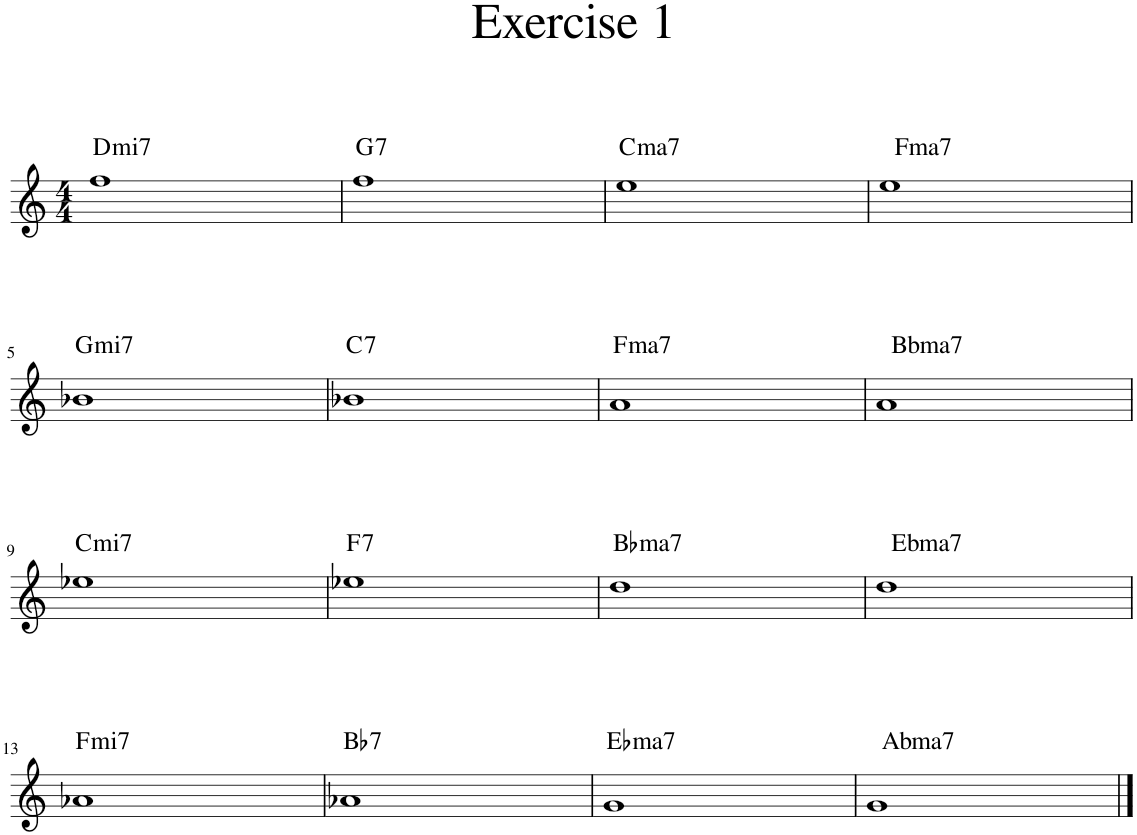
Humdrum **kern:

**kern	**kern	**harte
*part2	*part1	*part1
*staff2	*staff1	*
*I"Piano	*I"Piano	*
*I'Pno.	*I'Pno	*
*stria5	*	*
*clefG2	*clefG2	*
*k[]	*k[]	*
*M4/4	*M4/4	*
=1	=1	=1
!	!	!LO:H:kt=mi7
1F 1A 1c 1e	1ff	D:min7
=2	=2	=2
!	!	!LO:H:kt=7
1F 1G 1B 1d	1ff	G:7
=3	=3	=3
!	!	!LO:H:kt=ma7
1G 1B 1c 1e	1ee	C:maj7
=4	=4	=4
!	!LO:TX:a:t=Fma7	!
1F 1A 1c 1e	1ee	.
!!LO:LB:g=z
=5	=5	=5
!	!	!LO:H:kt=mi7
1B-X 1d 1f 1a	1b-X	G:min7
=6	=6	=6
!	!	!LO:H:kt=7
1B-X 1c 1e 1g	1b-X	C:7
=7	=7	=7
!	!	!LO:H:kt=ma7
1c 1e 1f 1a	1a	F:maj7
=8	=8	=8
!	!LO:TX:a:t=Bbma7	!
1B-X 1d 1f 1a	1a	.
!!LO:LB:g=z
=9	=9	=9
!	!	!LO:H:kt=mi7
1E-X 1G 1B-X 1d	1ee-X	C:min7
=10	=10	=10
!	!	!LO:H:kt=7
1E-X 1F 1A 1c	1ee-X	F:7
=11	=11	=11
!	!	!LO:H:kt=ma7
1F 1A 1B-X 1d	1dd	Bb:maj7
=12	=12	=12
!	!LO:TX:a:t=Ebma7	!
1E-X 1G 1B-X 1d	1dd	.
!!LO:LB:g=z
=13	=13	=13
!	!	!LO:H:kt=mi7
1A-X 1c 1e-X 1g	1a-X	F:min7
=14	=14	=14
!	!	!LO:H:kt=7
1A-X 1B-X 1d 1f	1a-X	Bb:7
=15	=15	=15
!	!	!LO:H:kt=ma7
1B-X 1d 1e-X 1g	1g	Eb:maj7
=16	=16	=16
!	!LO:TX:a:t=Abma7	!
1A-X 1c 1e-X 1g	1g	.
==	==	==
*-	*-	*-
